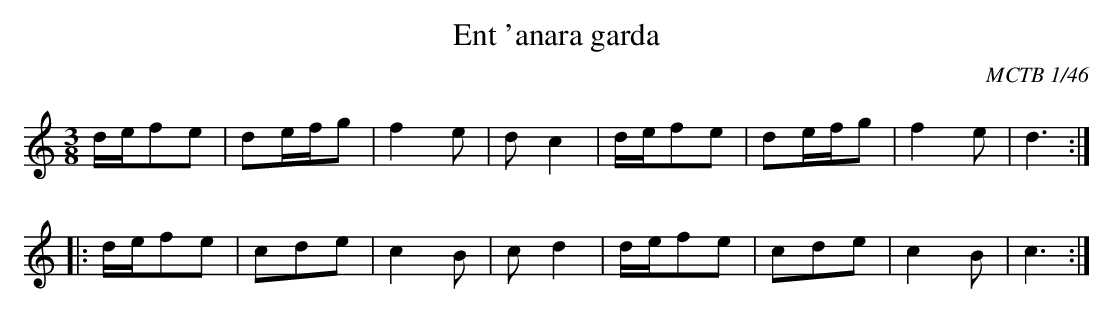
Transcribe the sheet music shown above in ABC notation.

X:1
T:Ent 'anara garda
C:MCTB 1/46
M:3/8
L:1/16
K:C
def2e2|d2efg2|f4e2|d2c4|\
def2e2|d2efg2|f4e2|d6:|
|:def2e2|c2d2e2|c4B2|c2d4|\
def2e2|c2d2e2|c4B2|c6:|
